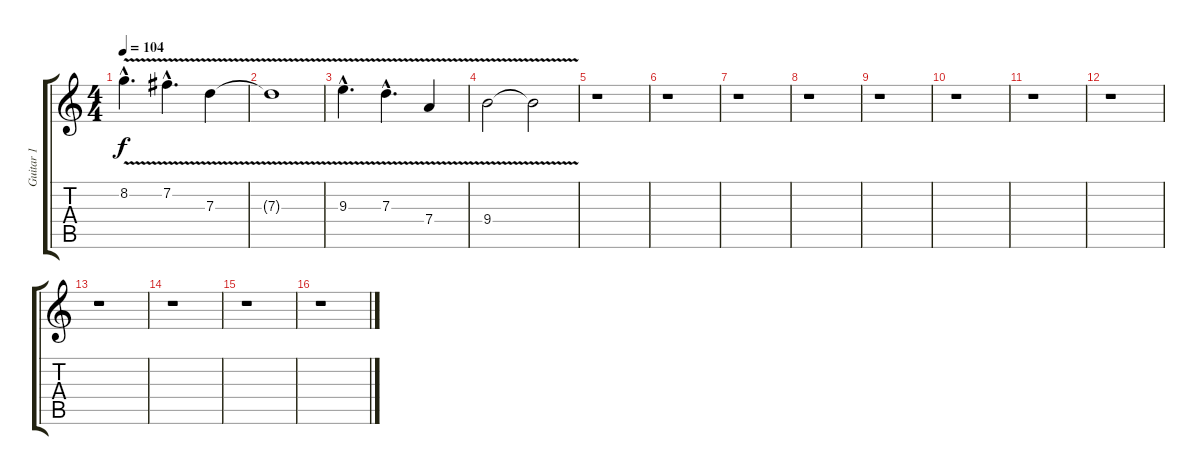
\track ("Guitar 1" "Guitar 1") {instrument distortionguitar}
\staff {score tabs}
\tuning (E4 B3 G3 D3 A2 E2) {hide}
\ts (4 4)
\tempo 104
\clef g2
\ks c
8.2{v hac}.4{d dy f} 7.2{v hac}.4{d} 7.3{v}.4 |
7.3{t}.1 |
9.3{v hac}.4{d} 7.3{v hac}.4{d} 7.4{v}.4 |
9.4{v}.2 9.4{t}.2 |
r.1 |
r.1 |
r.1 |
r.1 |
r.1 |
r.1 |
r.1 |
r.1 |
r.1 |
r.1 |
r.1 |
r.1
